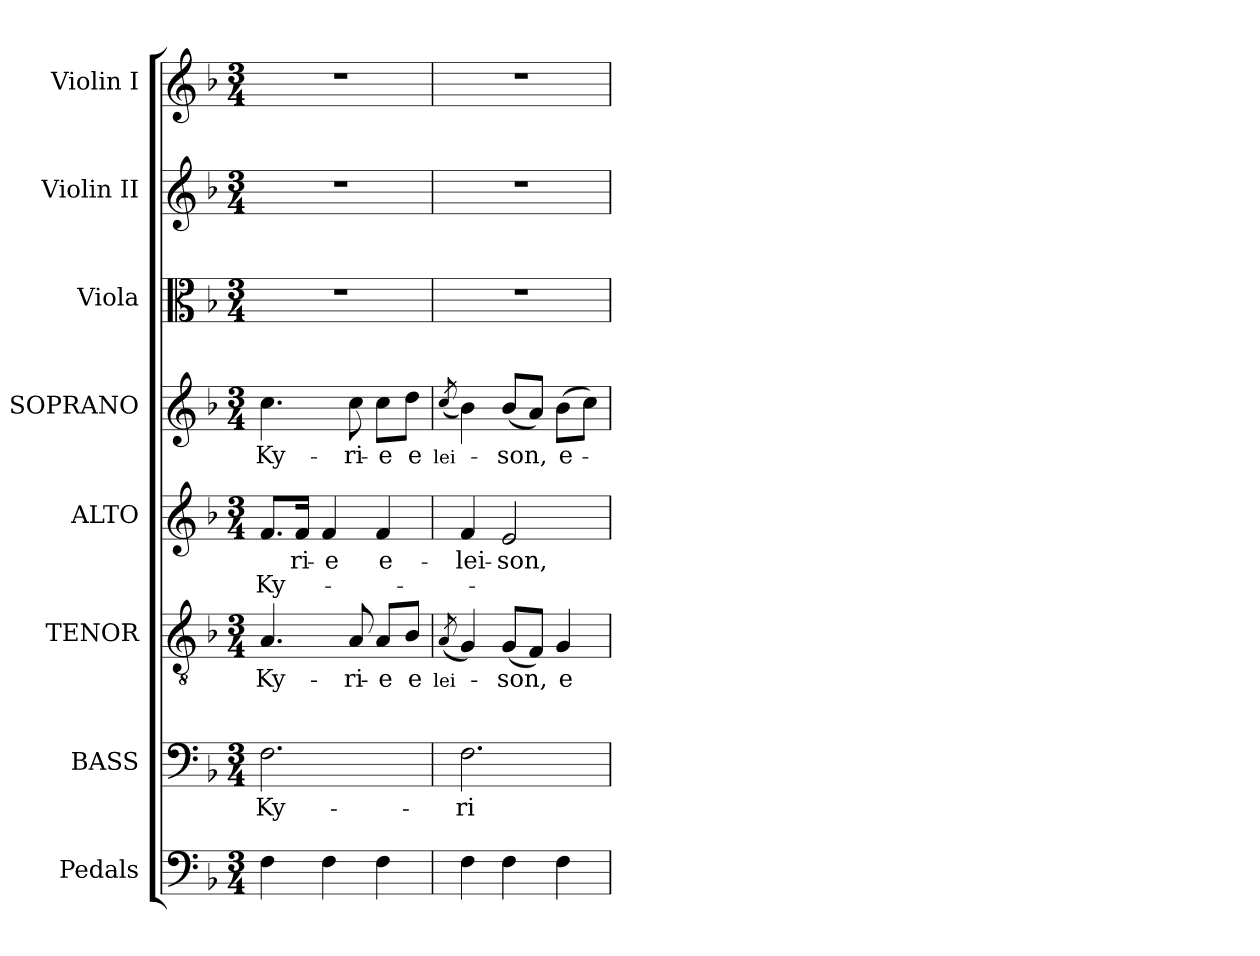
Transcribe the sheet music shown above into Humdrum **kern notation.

**kern	**kern	**text	**text	**kern	**text	**text	**text	**kern	**text	**text	**kern	**text	**text	**kern	**kern	**kern
*part8	*part7	*part7	*part7	*part6	*part6	*part6	*part6	*part5	*part5	*part5	*part4	*part4	*part4	*part3	*part2	*part1
*staff8	*staff7	*staff7	*staff7	*staff6	*staff6	*staff6	*staff6	*staff5	*staff5	*staff5	*staff4	*staff4	*staff4	*staff3	*staff2	*staff1
*I"Pedals	*I"BASS	*	*	*I"TENOR	*	*	*	*I"ALTO	*	*	*I"SOPRANO	*	*	*I"Viola	*I"Violin II	*I"Violin I
*	*I'B.	*	*	*I'T.	*	*	*	*I'A.	*	*	*I'S.	*	*	*I'Vla.	*I'Vln. II	*I'Vln. I
!!LO:PB:g=z
*clefF4	*clefF4	*	*	*clefGv2	*	*	*	*clefG2	*	*	*clefG2	*	*	*clefC3	*clefG2	*clefG2
*	*	*	*	*ITrd7c12	*	*	*	*	*	*	*	*	*	*	*	*
*k[b-]	*k[b-]	*	*	*k[b-]	*	*	*	*k[b-]	*	*	*k[b-]	*	*	*k[b-]	*k[b-]	*k[b-]
*F:	*F:	*	*	*F:	*	*	*	*F:	*	*	*F:	*	*	*F:	*F:	*F:
*M3/4	*M3/4	*	*	*M3/4	*	*	*	*M3/4	*	*	*M3/4	*	*	*M3/4	*M3/4	*M3/4
*MM56	*MM56	*	*	*MM56	*	*	*	*MM56	*	*	*MM56	*	*	*MM56	*MM56	*MM56
=	=	=	=	=	=	=	=	=	=	=	=	=	=	=	=	=
!	!	!LO:LY:b:color=#000000	!LO:LY:b:color=#000000	!	!	!	!	!	!	!	!	!	!	!	!	!
!	!	!	!	!	!LO:LY:b:color=#000000	!LO:LY:b:color=#000000	!LO:LY:b:color=#000000	!	!	!	!	!	!	!	!	!
!	!	!	!	!	!	!	!	!	!LO:LY:b:color=#000000	!LO:LY:b:color=#000000	!	!	!	!	!	!
!	!	!	!	!	!	!	!	!	!	!	!	!LO:LY:b:color=#000000	!LO:LY:b:color=#000000	!LO:N:vis=1	!LO:N:vis=1	!LO:N:vis=1
4Fi\	2.Fi\	Ky-	--	4.AAi/	Ky-	--	--	8.fi/L	--	Ky-	4.cci\	Ky-	--	2.r	2.r	2.r
!	!	!	!	!	!	!	!	!	!LO:LY:b:color=#000000	!	!	!	!	!	!	!
.	.	.	.	.	.	.	.	16fi/Jk	-ri-	.	.	.	.	.	.	.
!	!	!	!	!	!	!	!	!	!LO:LY:b:color=#000000	!	!	!	!	!	!	!
4Fi\	.	.	.	.	.	.	.	4fi/	-e	.	.	.	.	.	.	.
!	!	!	!	!	!LO:LY:b:color=#000000	!	!	!	!	!	!	!	!	!	!	!
!	!	!	!	!	!	!	!	!	!	!	!	!LO:LY:b:color=#000000	!	!	!	!
.	.	.	.	8AAi/	-ri-	.	.	.	.	.	8cci\	-ri-	.	.	.	.
!	!	!	!	!	!LO:LY:b:color=#000000	!	!	!	!	!	!	!	!	!	!	!
!	!	!	!	!	!	!	!	!	!LO:LY:b:color=#000000	!	!	!	!	!	!	!
!	!	!	!	!	!	!	!	!	!	!	!	!LO:LY:b:color=#000000	!	!	!	!
4Fi\	.	.	.	8AAi/L	-e	.	.	4fi/	e-	.	8cci\L	-e	.	.	.	.
!	!	!	!	!	!LO:LY:b:color=#000000	!	!	!	!	!	!	!	!	!	!	!
!	!	!	!	!	!	!	!	!	!	!	!	!LO:LY:b:color=#000000	!	!	!	!
.	.	.	.	8BB-i/J	e	.	.	.	.	.	8ddi\J	e	.	.	.	.
=1	=1	=1	=1	=1	=1	=1	=1	=1	=1	=1	=1	=1	=1	=1	=1	=1
!	!	!	!	!	!	!	!	!	!	!	!	!LO:LY:b:color=#000000	!	!	!	!
!	!	!	!	!	!LO:LY:b:color=#000000	!	!	!	!	!	!	!	!	!	!	!
.	.	.	.	(8qAAi/	lei-	.	.	.	.	.	(8qcci/	lei-	.	.	.	.
!	!	!LO:LY:b:color=#000000	!	!	!	!	!	!	!	!	!	!	!	!	!	!
!	!	!	!	!	!	!	!	!	!LO:LY:b:color=#000000	!	!	!	!	!LO:N:vis=1	!LO:N:vis=1	!LO:N:vis=1
4Fi\	2.Fi\	-ri-	.	4GGi/)	.	.	.	4fi/	-lei-	.	4b-i\)	.	.	2.r	2.r	2.r
!	!	!	!	!	!LO:LY:b:color=#000000	!	!	!	!	!	!	!	!	!	!	!
!	!	!	!	!	!	!	!	!	!LO:LY:b:color=#000000	!	!	!	!	!	!	!
!	!	!	!	!	!	!	!	!	!	!	!	!LO:LY:b:color=#000000	!	!	!	!
4Fi\	.	.	.	(8GGi/L	-son,	.	.	2ei/	-son,	.	(8b-i/L	-son,	.	.	.	.
.	.	.	.	8FFi/J)	.	.	.	.	.	.	8ai/J)	.	.	.	.	.
!	!	!	!	!	!LO:LY:b:color=#000000	!	!	!	!	!	!	!	!	!	!	!
!	!	!	!	!	!	!	!	!	!	!	!	!LO:LY:b:color=#000000	!	!	!	!
4Fi\	.	.	.	4GGi/	e-	.	.	.	.	.	(8b-i\L	e-	.	.	.	.
.	.	.	.	.	.	.	.	.	.	.	8cci\J)	.	.	.	.	.
=	=	=	=	=	=	=	=	=	=	=	=	=	=	=	=	=
*-	*-	*-	*-	*-	*-	*-	*-	*-	*-	*-	*-	*-	*-	*-	*-	*-
